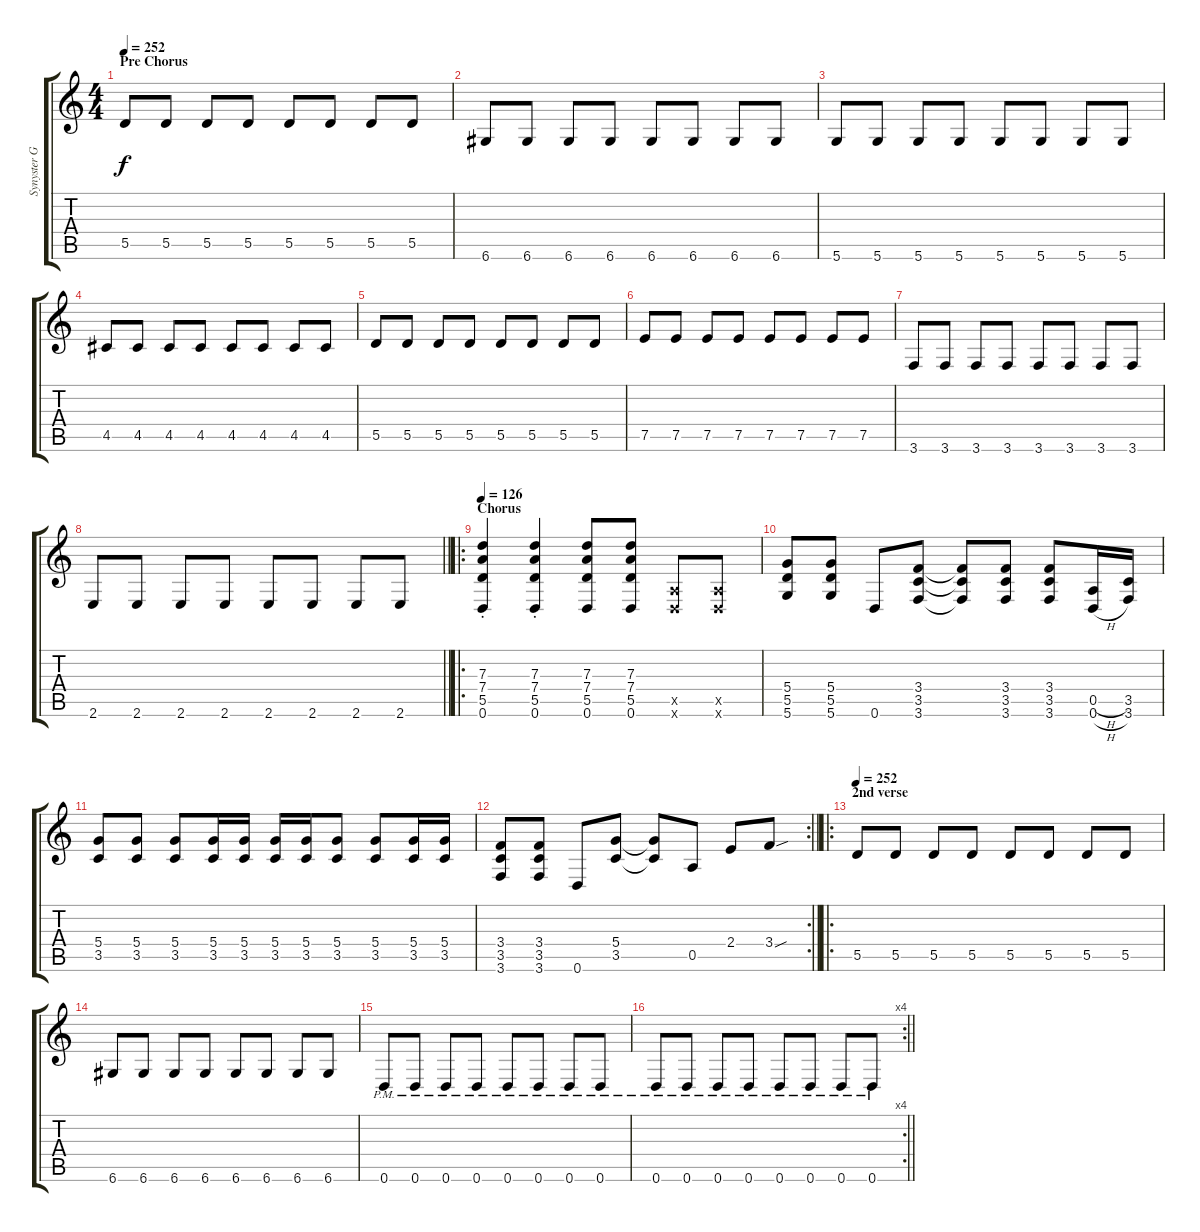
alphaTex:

\track ("Synyster Gates" "Synyster G") {instrument distortionguitar}
\staff {score tabs}
\tuning (E4 B3 G3 D3 A2 D2) {hide}
\ts (4 4)
\section ("" "Pre Chorus")
\tempo 252
\clef g2
\ks c
5.5.8{dy f} 5.5.8 5.5.8 5.5.8 5.5.8 5.5.8 5.5.8 5.5.8 |
6.6.8 6.6.8 6.6.8 6.6.8 6.6.8 6.6.8 6.6.8 6.6.8 |
5.6.8 5.6.8 5.6.8 5.6.8 5.6.8 5.6.8 5.6.8 5.6.8 |
4.5.8 4.5.8 4.5.8 4.5.8 4.5.8 4.5.8 4.5.8 4.5.8 |
5.5.8 5.5.8 5.5.8 5.5.8 5.5.8 5.5.8 5.5.8 5.5.8 |
7.5.8 7.5.8 7.5.8 7.5.8 7.5.8 7.5.8 7.5.8 7.5.8 |
3.6.8 3.6.8 3.6.8 3.6.8 3.6.8 3.6.8 3.6.8 3.6.8 |
\barLineRight lightlight
2.6.8 2.6.8 2.6.8 2.6.8 2.6.8 2.6.8 2.6.8 2.6.8 |
\ro
\section ("" "Chorus")
\tempo 126
(7.3{st} 7.4 5.5 0.6).4 (7.3{st} 7.4 5.5 0.6).4 (7.3 7.4 5.5 0.6).8 (7.3 7.4 5.5 0.6).8 (0.5{x} 0.6{x}).8 (0.5{x} 0.6{x}).8 |
(5.4 5.5 5.6).8 (5.4 5.5 5.6).8 0.6.8 (3.4 3.5 3.6).8 (3.4{t} 3.5{t} 3.6{t}).8 (3.4 3.5 3.6).8 (3.4 3.5 3.6).8 (0.5{h} 0.6{h}).16 (3.5 3.6).16 |
(5.4 3.5).8 (5.4 3.5).8 (5.4 3.5).8 (5.4 3.5).16 (5.4 3.5).16 (5.4 3.5).16 (5.4 3.5).16 (5.4 3.5).8 (5.4 3.5).8 (5.4 3.5).16 (5.4 3.5).16 |
\rc 2
\barLineRight lightlight
(3.4 3.5 3.6).8 (3.4 3.5 3.6).8 0.6.8 (5.4 3.5).8 (5.4{t} 3.5{t}).8 0.5.8 2.4.8 3.4{sou}.8 |
\ro
\section ("" "2nd verse")
\tempo 252
5.5.8 5.5.8 5.5.8 5.5.8 5.5.8 5.5.8 5.5.8 5.5.8 |
6.6.8 6.6.8 6.6.8 6.6.8 6.6.8 6.6.8 6.6.8 6.6.8 |
0.6{pm}.8 0.6{pm}.8 0.6{pm}.8 0.6{pm}.8 0.6{pm}.8 0.6{pm}.8 0.6{pm}.8 0.6{pm}.8 |
\rc 4
\barLineRight lightlight
0.6{pm}.8 0.6{pm}.8 0.6{pm}.8 0.6{pm}.8 0.6{pm}.8 0.6{pm}.8 0.6{pm}.8 0.6{pm}.8
